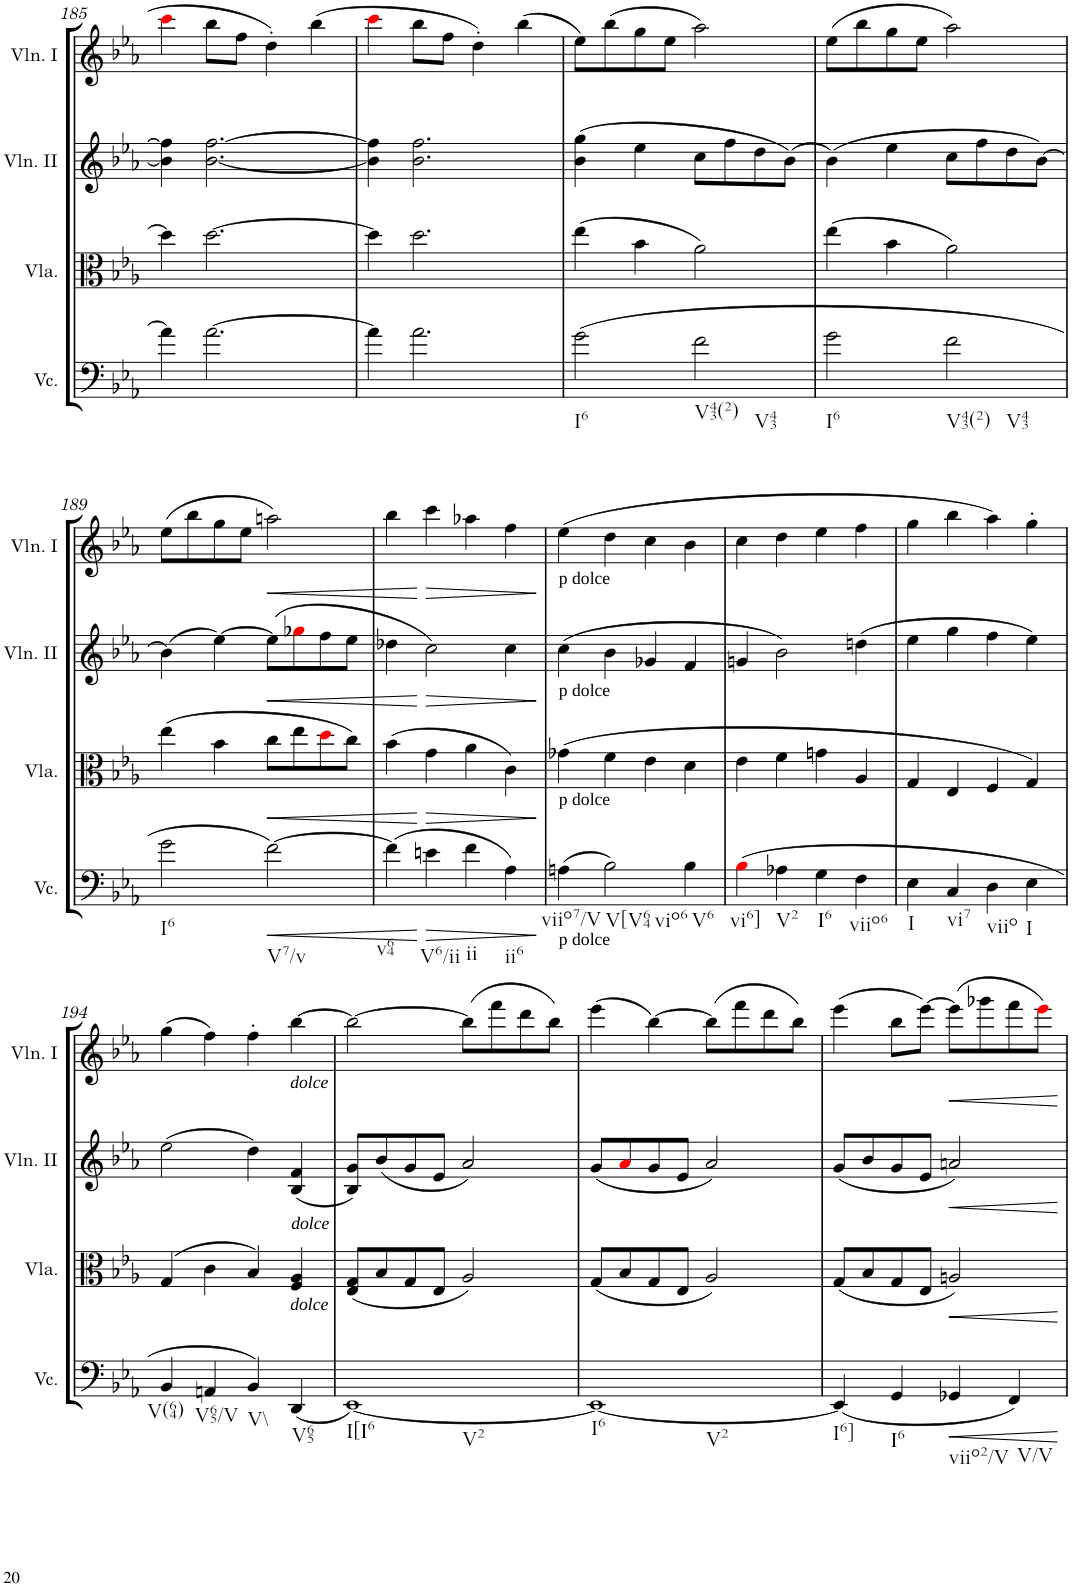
**kern	**dynam	**kern	**dynam	**kern	**dynam	**kern	**dynam
*part4	*part4	*part3	*part3	*part2	*part2	*part1	*part1
*staff4	*staff4	*staff3	*staff3	*staff2	*staff2	*staff1	*staff1
*I"Violoncello	*	*I"Viola	*	*I"Violin II	*	*I"Violin I	*
*I'Vc.	*	*I'Vla.	*	*I'Vln. II	*	*I'Vln. I	*
!!LO:PB:g=z
*clefF4	*	*clefC3	*	*clefG2	*	*clefG2	*
*k[b-e-a-]	*	*k[b-e-a-]	*	*k[b-e-a-]	*	*k[b-e-a-]	*
*M2/2	*	*M2/2	*	*M2/2	*	*M2/2	*
*met(c|)	*	*met(c|)	*	*met(c|)	*	*met(c|)	*
=185	=185	=185	=185	=185	=185	=185	=185
4a-\]	.	4dd\]	.	4b-\] 4ff\]	.	4ccci\	.
[2.a-\	.	[2.dd\	.	[2.b-\ [2.ff\	.	8bb-\L	.
.	.	.	.	.	.	8ff\J	.
.	.	.	.	.	.	4dd'\	.
.	.	.	.	.	.	(4bb-\	.
=186	=186	=186	=186	=186	=186	=186	=186
4a-\]	.	4dd\]	.	4b-\] 4ff\]	.	4ccci\	.
2.a-\	.	2.dd\	.	2.b-\ 2.ff\	.	8bb-\L	.
.	.	.	.	.	.	8ff\J	.
.	.	.	.	.	.	4dd'\)	.
.	.	.	.	.	.	(4bb-\	.
=187	=187	=187	=187	=187	=187	=187	=187
!LO:TX:b:t=I6	!	!	!	!	!	!	!
(2g\	.	(4ee-\	.	(4b-\ 4gg\	.	8ee-\L)	.
.	.	.	.	.	.	(8bb-\	.
.	.	4b-\	.	4ee-\	.	8gg\	.
.	.	.	.	.	.	8ee-\J	.
!LO:TX:b:t=V43(2)	!	!	!	!	!	!	!
!LO:TX:b:t=V43	!	!	!	!	!	!	!
2f\	.	2a-\)	.	8cc\L	.	2aa-\)	.
.	.	.	.	8ff\	.	.	.
.	.	.	.	8dd\	.	.	.
.	.	.	.	(8b-\J)	.	.	.
=188	=188	=188	=188	=188	=188	=188	=188
!LO:TX:b:t=I6	!	!	!	!	!	!	!
2g\	.	(4ee-\	.	(4b-\)	.	(8ee-\L	.
.	.	.	.	.	.	8bb-\	.
.	.	4b-\	.	4ee-\	.	8gg\	.
.	.	.	.	.	.	8ee-\J	.
!LO:TX:b:t=V43(2)	!	!	!	!	!	!	!
!LO:TX:b:t=V43	!	!	!	!	!	!	!
2f\	.	2a-\)	.	8cc\L	.	2aa-\)	.
.	.	.	.	8ff\	.	.	.
.	.	.	.	8dd\	.	.	.
.	.	.	.	[8b-\J)	.	.	.
!!LO:LB:g=z
=189	=189	=189	=189	=189	=189	=189	=189
!LO:TX:b:t=I6	!	!	!	!	!	!	!
2g\	.	(4ee-\	.	(4b-\]	.	(8ee-\L	.
.	.	.	.	.	.	8bb-\	.
.	.	4b-\	.	[4ee-\)	.	8gg\	.
.	.	.	.	.	.	8ee-\J	.
!LO:TX:b:t=V7/v	!	!	!	!	!	!	!
!	!LO:HP:b	!	!LO:HP:b	!	!LO:HP:b	!	!LO:HP:b
[2f\)	<	8cc\L	<	(8ee-\L]	<	2aan\)	<
.	.	8ee-\	.	8gg-Xi\	.	.	.
.	.	8ddi\	.	8ff\	.	.	.
.	.	8cc\J)	.	8ee-\J	.	.	.
=190	=190	=190	=190	=190	=190	=190	=190
!LO:TX:b:t=v64	!	!	!	!	!	!	!
(4f\]	.	(4b-\	.	4dd-X\	.	4bb-\	.
!LO:TX:b:t=V6/ii	!	!	!	!	!	!	!
!	!LO:HP:n=1:b	!	!LO:HP:n=1:b	!	!LO:HP:n=1:b	!	!LO:HP:n=1:b
4en\	[ >	4g\	[ >	2cc\)	[ >	4ccc\	[ >
!LO:TX:b:t=ii	!	!	!	!	!	!	!
4f\	.	4a-\	.	.	.	4aa-X\	.
!LO:TX:b:t=ii6	!	!	!	!	!	!	!
4A-\)	.	4c\)	.	4cc\	.	4ff\	.
.	]	.	]	.	]	.	]
=191	=191	=191	=191	=191	=191	=191	=191
!	!	!	!	!	!	!LO:TX:b:t=p dolce	!
!	!	!	!	!LO:TX:b:t=p dolce	!	!	!
!	!	!LO:TX:b:t=p dolce	!	!	!	!	!
!LO:TX:b:t=p dolce	!	!	!	!	!	!	!
!LO:TX:b:t=viio7/V	!	!	!	!	!	!	!
(4An\	.	(4g-X\	.	(4cc\	.	(4ee-\	.
!LO:TX:b:t=V[V64	!	!	!	!	!	!	!
!LO:TX:b:t=vio6	!	!	!	!	!	!	!
2B-\)	.	4f\	.	4b-\	.	4dd\	.
.	.	4e-\	.	4g-X/	.	4cc\	.
!LO:TX:b:t=V6	!	!	!	!	!	!	!
4B-\	.	4d\	.	4f/	.	4b-\	.
=192	=192	=192	=192	=192	=192	=192	=192
!LO:TX:b:t=vi6]	!	!	!	!	!	!	!
(4B-i\	.	4e-\	.	4gn/	.	4cc\	.
!LO:TX:b:t=V2	!	!	!	!	!	!	!
4A-X\	.	4f\	.	2b-\)	.	4dd\	.
!LO:TX:b:t=I6	!	!	!	!	!	!	!
4G\	.	4gn\	.	.	.	4ee-\	.
!LO:TX:b:t=viio6	!	!	!	!	!	!	!
4F\	.	4A-/	.	(4ddn\	.	4ff\	.
=193	=193	=193	=193	=193	=193	=193	=193
!LO:TX:b:t=I	!	!	!	!	!	!	!
4E-\	.	4G/	.	4ee-\	.	4gg\	.
!LO:TX:b:t=vi7	!	!	!	!	!	!	!
4C/	.	4E-/	.	4gg\	.	4bb-\	.
!LO:TX:b:t=viio	!	!	!	!	!	!	!
4D\	.	4F/	.	4ff\	.	4aa-\)	.
!LO:TX:b:t=I	!	!	!	!	!	!	!
4E-\	.	4G/)	.	4ee-\)	.	4gg'\	.
!!LO:LB:g=z
=194	=194	=194	=194	=194	=194	=194	=194
!LO:TX:b:t=V(64)	!	!	!	!	!	!	!
4BB-/	.	(4G/	.	(2ee-\	.	(4gg\	.
!LO:TX:b:t=V65/V	!	!	!	!	!	!	!
4AAn/	.	4c\	.	.	.	4ff\)	.
!LO:TX:b:t=V\\	!	!	!	!	!	!	!
4BB-/)	.	4B-/)	.	4dd\)	.	4ff'\	.
!	!	!	!	!	!	!LO:TX:b:i:t=dolce	!
!	!	!LO:TX:a:i:t=dolce	!	!	!	!	!
!	!	!LO:TX:b:i:t=dolce	!	!	!	!	!
!LO:TX:b:t=V65	!	!	!	!	!	!	!
(4DD/	.	4F/ 4A-/	.	(4B-/ 4f/	.	[4bb-\	.
=195	=195	=195	=195	=195	=195	=195	=195
!LO:TX:b:t=I[I6	!	!	!	!	!	!	!
!LO:TX:b:t=V2	!	!	!	!	!	!	!
[1EE-)	.	(8E-/ 8G/L	.	8B-/ 8g/L)	.	2bb-\_	.
.	.	8B-/	.	(8b-/	.	.	.
.	.	8G/	.	8g/	.	.	.
.	.	8E-/J	.	8e-/J	.	.	.
.	.	2A-/)	.	2a-/)	.	(8bb-\L]	.
.	.	.	.	.	.	8fff\	.
.	.	.	.	.	.	8ddd\	.
.	.	.	.	.	.	8bb-\J)	.
=196	=196	=196	=196	=196	=196	=196	=196
!LO:TX:b:t=I6	!	!	!	!	!	!	!
!LO:TX:b:t=V2	!	!	!	!	!	!	!
1EE-_	.	(8G/L	.	(8g/L	.	(4eee-\	.
.	.	8B-/	.	8a-i/	.	.	.
.	.	8G/	.	8g/	.	[4bb-\)	.
.	.	8E-/J	.	8e-/J	.	.	.
.	.	2A-/)	.	2a-/)	.	(8bb-\L]	.
.	.	.	.	.	.	8fff\	.
.	.	.	.	.	.	8ddd\	.
.	.	.	.	.	.	8bb-\J)	.
=197	=197	=197	=197	=197	=197	=197	=197
!LO:TX:b:t=I6]	!	!	!	!	!	!	!
(4EE-/]	.	(8G/L	.	(8g/L	.	(4eee-\	.
.	.	8B-/	.	8b-/	.	.	.
!LO:TX:b:t=I6	!	!	!	!	!	!	!
4GG/	.	8G/	.	8g/	.	8bb-\L	.
.	.	8E-/J	.	8e-/J	.	[8eee-\J)	.
!LO:TX:b:t=viio2/V	!	!	!	!	!	!	!
!	!LO:HP:b	!	!LO:HP:b	!	!LO:HP:b	!	!LO:HP:b
4GG-X/	<	2An/)	<	2an/)	<	(8eee-\L]	<
.	.	.	.	.	.	8ggg-X\	.
!LO:TX:b:t=V/V	!	!	!	!	!	!	!
4FF/)	.	.	.	.	.	8fff\	.
.	.	.	.	.	.	8eee-i\J)	.
.	[	.	[	.	[	.	[
=	=	=	=	=	=	=	=
*-	*-	*-	*-	*-	*-	*-	*-
